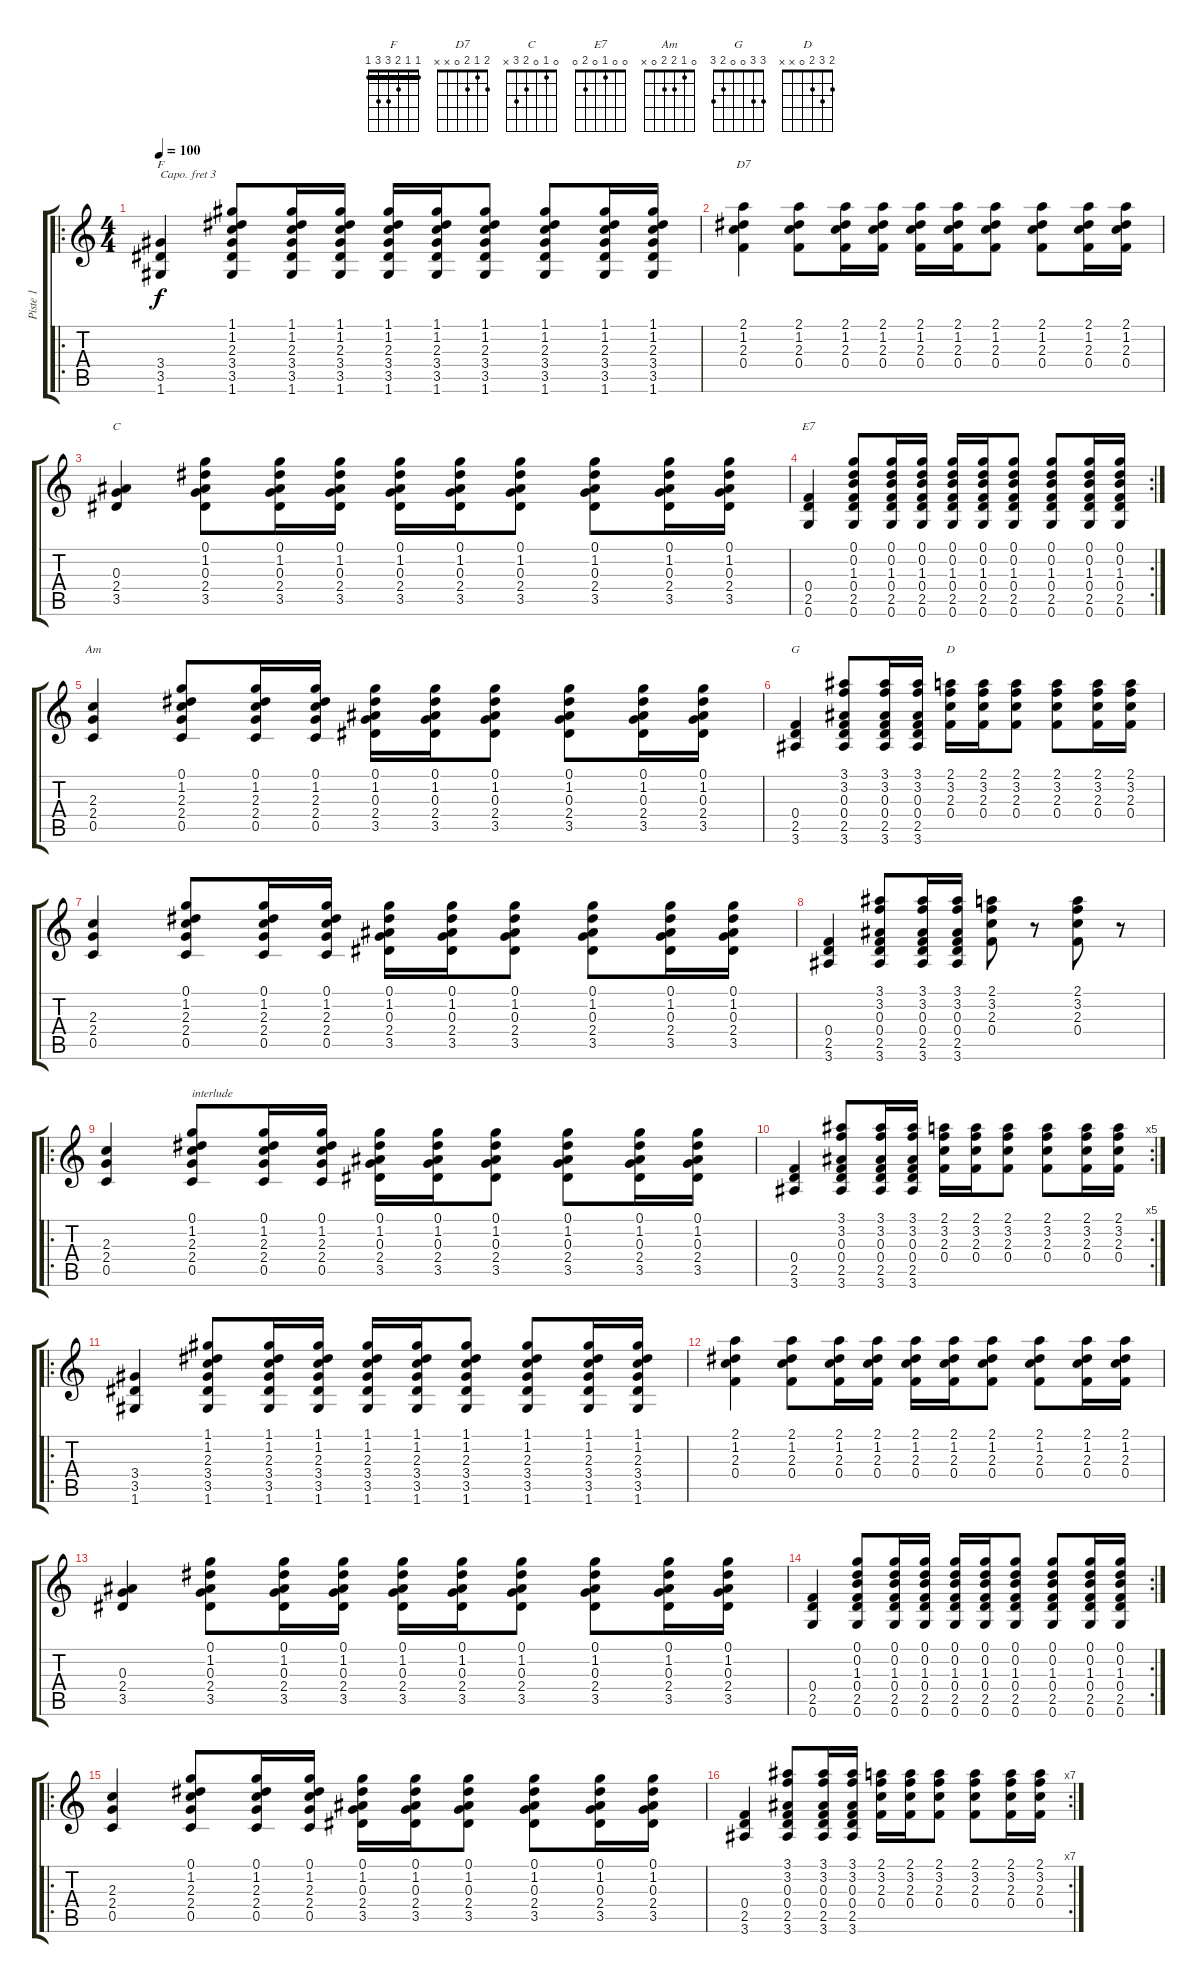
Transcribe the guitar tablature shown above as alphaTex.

\track ("Piste 1" "Piste 1") {instrument acousticguitarnylon}
\staff {score tabs}
\capo 3
\tuning (E4 B3 G3 D3 A2 E2) {hide}
\chord ("F" 1 1 2 3 3 1) {barre 1}
\chord ("D7" 2 1 2 0 x x)
\chord ("C" 0 1 0 2 3 x)
\chord ("E7" 0 0 1 0 2 0)
\chord ("Am" 0 1 2 2 0 x)
\chord ("G" 3 3 0 0 2 3)
\chord ("D" 2 3 2 0 x x)
\ro
\ts (4 4)
\tempo 100
\clef g2
\ks c
(3.4 3.5 1.6).4{ch "F" dy f} (1.1 1.2 2.3 3.4 3.5 1.6).8 (1.1 1.2 2.3 3.4 3.5 1.6).16 (1.1 1.2 2.3 3.4 3.5 1.6).16 (1.1 1.2 2.3 3.4 3.5 1.6).16 (1.1 1.2 2.3 3.4 3.5 1.6).16 (1.1 1.2 2.3 3.4 3.5 1.6).8 (1.1 1.2 2.3 3.4 3.5 1.6).8 (1.1 1.2 2.3 3.4 3.5 1.6).16 (1.1 1.2 2.3 3.4 3.5 1.6).16 |
(2.1 1.2 2.3 0.4).4{ch "D7"} (2.1 1.2 2.3 0.4).8 (2.1 1.2 2.3 0.4).16 (2.1 1.2 2.3 0.4).16 (2.1 1.2 2.3 0.4).16 (2.1 1.2 2.3 0.4).16 (2.1 1.2 2.3 0.4).8 (2.1 1.2 2.3 0.4).8 (2.1 1.2 2.3 0.4).16 (2.1 1.2 2.3 0.4).16 |
(0.3 2.4 3.5).4{ch "C"} (0.1 1.2 0.3 2.4 3.5).8 (0.1 1.2 0.3 2.4 3.5).16 (0.1 1.2 0.3 2.4 3.5).16 (0.1 1.2 0.3 2.4 3.5).16 (0.1 1.2 0.3 2.4 3.5).16 (0.1 1.2 0.3 2.4 3.5).8 (0.1 1.2 0.3 2.4 3.5).8 (0.1 1.2 0.3 2.4 3.5).16 (0.1 1.2 0.3 2.4 3.5).16 |
\rc 2
(0.4 2.5 0.6).4{ch "E7"} (0.1 0.2 1.3 0.4 2.5 0.6).8 (0.1 0.2 1.3 0.4 2.5 0.6).16 (0.1 0.2 1.3 0.4 2.5 0.6).16 (0.1 0.2 1.3 0.4 2.5 0.6).16 (0.1 0.2 1.3 0.4 2.5 0.6).16 (0.1 0.2 1.3 0.4 2.5 0.6).8 (0.1 0.2 1.3 0.4 2.5 0.6).8 (0.1 0.2 1.3 0.4 2.5 0.6).16 (0.1 0.2 1.3 0.4 2.5 0.6).16 |
(2.3 2.4 0.5).4{ch "Am"} (0.1 1.2 2.3 2.4 0.5).8 (0.1 1.2 2.3 2.4 0.5).16 (0.1 1.2 2.3 2.4 0.5).16 (0.1 1.2 0.3 2.4 3.5).16 (0.1 1.2 0.3 2.4 3.5).16 (0.1 1.2 0.3 2.4 3.5).8 (0.1 1.2 0.3 2.4 3.5).8 (0.1 1.2 0.3 2.4 3.5).16 (0.1 1.2 0.3 2.4 3.5).16 |
(0.4 2.5 3.6).4{ch "G"} (3.1 3.2 0.3 0.4 2.5 3.6).8 (3.1 3.2 0.3 0.4 2.5 3.6).16 (3.1 3.2 0.3 0.4 2.5 3.6).16 (2.1 3.2 2.3 0.4).16{ch "D"} (2.1 3.2 2.3 0.4).16 (2.1 3.2 2.3 0.4).8 (2.1 3.2 2.3 0.4).8 (2.1 3.2 2.3 0.4).16 (2.1 3.2 2.3 0.4).16 |
(2.3 2.4 0.5).4 (0.1 1.2 2.3 2.4 0.5).8 (0.1 1.2 2.3 2.4 0.5).16 (0.1 1.2 2.3 2.4 0.5).16 (0.1 1.2 0.3 2.4 3.5).16 (0.1 1.2 0.3 2.4 3.5).16 (0.1 1.2 0.3 2.4 3.5).8 (0.1 1.2 0.3 2.4 3.5).8 (0.1 1.2 0.3 2.4 3.5).16 (0.1 1.2 0.3 2.4 3.5).16 |
(0.4 2.5 3.6).4 (3.1 3.2 0.3 0.4 2.5 3.6).8 (3.1 3.2 0.3 0.4 2.5 3.6).16 (3.1 3.2 0.3 0.4 2.5 3.6).16 (2.1 3.2 2.3 0.4).8 r.8 (2.1 3.2 2.3 0.4).8 r.8 |
\ro
(2.3 2.4 0.5).4 (0.1 1.2 2.3 2.4 0.5).8{txt "interlude"} (0.1 1.2 2.3 2.4 0.5).16 (0.1 1.2 2.3 2.4 0.5).16 (0.1 1.2 0.3 2.4 3.5).16 (0.1 1.2 0.3 2.4 3.5).16 (0.1 1.2 0.3 2.4 3.5).8 (0.1 1.2 0.3 2.4 3.5).8 (0.1 1.2 0.3 2.4 3.5).16 (0.1 1.2 0.3 2.4 3.5).16 |
\rc 5
(0.4 2.5 3.6).4 (3.1 3.2 0.3 0.4 2.5 3.6).8 (3.1 3.2 0.3 0.4 2.5 3.6).16 (3.1 3.2 0.3 0.4 2.5 3.6).16 (2.1 3.2 2.3 0.4).16 (2.1 3.2 2.3 0.4).16 (2.1 3.2 2.3 0.4).8 (2.1 3.2 2.3 0.4).8 (2.1 3.2 2.3 0.4).16 (2.1 3.2 2.3 0.4).16 |
\ro
(3.4 3.5 1.6).4 (1.1 1.2 2.3 3.4 3.5 1.6).8 (1.1 1.2 2.3 3.4 3.5 1.6).16 (1.1 1.2 2.3 3.4 3.5 1.6).16 (1.1 1.2 2.3 3.4 3.5 1.6).16 (1.1 1.2 2.3 3.4 3.5 1.6).16 (1.1 1.2 2.3 3.4 3.5 1.6).8 (1.1 1.2 2.3 3.4 3.5 1.6).8 (1.1 1.2 2.3 3.4 3.5 1.6).16 (1.1 1.2 2.3 3.4 3.5 1.6).16 |
(2.1 1.2 2.3 0.4).4 (2.1 1.2 2.3 0.4).8 (2.1 1.2 2.3 0.4).16 (2.1 1.2 2.3 0.4).16 (2.1 1.2 2.3 0.4).16 (2.1 1.2 2.3 0.4).16 (2.1 1.2 2.3 0.4).8 (2.1 1.2 2.3 0.4).8 (2.1 1.2 2.3 0.4).16 (2.1 1.2 2.3 0.4).16 |
(0.3 2.4 3.5).4 (0.1 1.2 0.3 2.4 3.5).8 (0.1 1.2 0.3 2.4 3.5).16 (0.1 1.2 0.3 2.4 3.5).16 (0.1 1.2 0.3 2.4 3.5).16 (0.1 1.2 0.3 2.4 3.5).16 (0.1 1.2 0.3 2.4 3.5).8 (0.1 1.2 0.3 2.4 3.5).8 (0.1 1.2 0.3 2.4 3.5).16 (0.1 1.2 0.3 2.4 3.5).16 |
\rc 2
(0.4 2.5 0.6).4 (0.1 0.2 1.3 0.4 2.5 0.6).8 (0.1 0.2 1.3 0.4 2.5 0.6).16 (0.1 0.2 1.3 0.4 2.5 0.6).16 (0.1 0.2 1.3 0.4 2.5 0.6).16 (0.1 0.2 1.3 0.4 2.5 0.6).16 (0.1 0.2 1.3 0.4 2.5 0.6).8 (0.1 0.2 1.3 0.4 2.5 0.6).8 (0.1 0.2 1.3 0.4 2.5 0.6).16 (0.1 0.2 1.3 0.4 2.5 0.6).16 |
\ro
(2.3 2.4 0.5).4 (0.1 1.2 2.3 2.4 0.5).8 (0.1 1.2 2.3 2.4 0.5).16 (0.1 1.2 2.3 2.4 0.5).16 (0.1 1.2 0.3 2.4 3.5).16 (0.1 1.2 0.3 2.4 3.5).16 (0.1 1.2 0.3 2.4 3.5).8 (0.1 1.2 0.3 2.4 3.5).8 (0.1 1.2 0.3 2.4 3.5).16 (0.1 1.2 0.3 2.4 3.5).16 |
\rc 7
(0.4 2.5 3.6).4 (3.1 3.2 0.3 0.4 2.5 3.6).8 (3.1 3.2 0.3 0.4 2.5 3.6).16 (3.1 3.2 0.3 0.4 2.5 3.6).16 (2.1 3.2 2.3 0.4).16 (2.1 3.2 2.3 0.4).16 (2.1 3.2 2.3 0.4).8 (2.1 3.2 2.3 0.4).8 (2.1 3.2 2.3 0.4).16 (2.1 3.2 2.3 0.4).16
